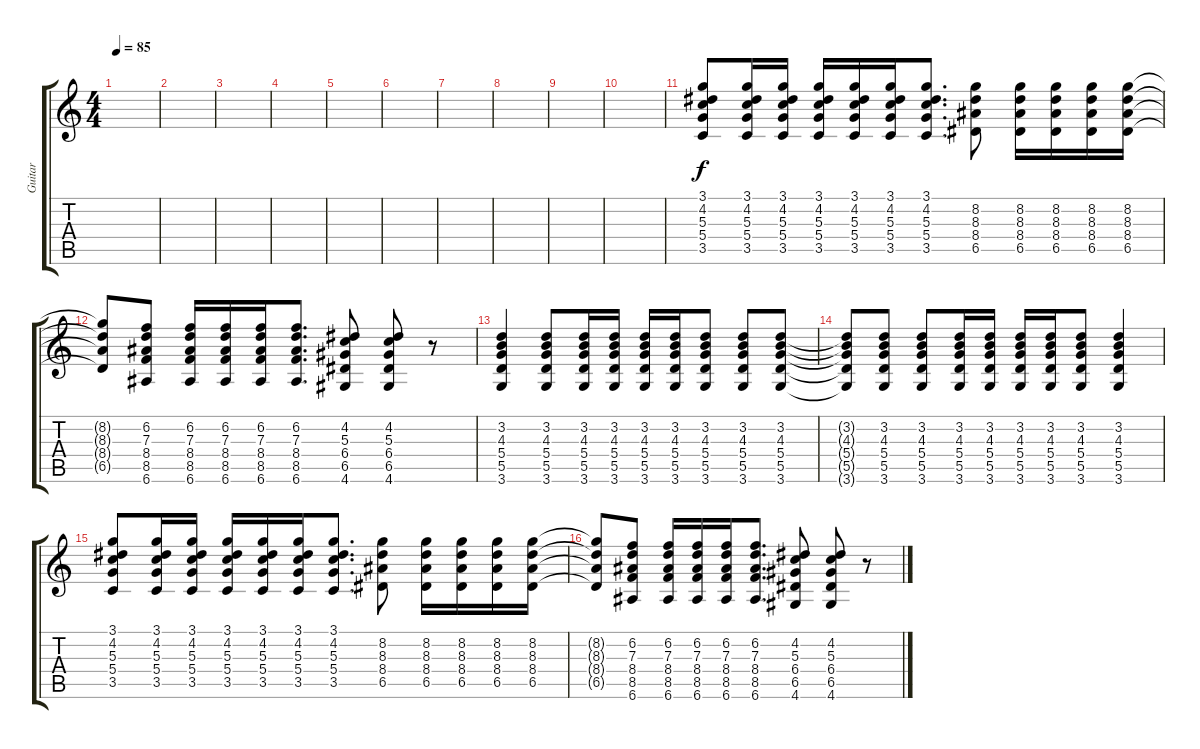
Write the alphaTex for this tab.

\track ("Guitar" "Guitar") {instrument electricguitarjazz}
\staff {score tabs}
\tuning (E4 B3 G3 D3 A2 E2) {hide}
\ts (4 4)
\tempo 85
\clef g2
\ks c
|
|
|
|
|
|
|
|
|
|
(3.1 4.2 5.3 5.4 3.5).8 (3.1 4.2 5.3 5.4 3.5).16 (3.1 4.2 5.3 5.4 3.5).16 (3.1 4.2 5.3 5.4 3.5).16 (3.1 4.2 5.3 5.4 3.5).16 (3.1 4.2 5.3 5.4 3.5).16 (3.1 4.2 5.3 5.4 3.5).8{d} (8.2 8.3 8.4 6.5).8 (8.2 8.3 8.4 6.5).16 (8.2 8.3 8.4 6.5).16 (8.2 8.3 8.4 6.5).16 (8.2 8.3 8.4 6.5).16 |
(8.2{t} 8.3{t} 8.4{t} 6.5{t}).8 (6.2 7.3 8.4 8.5 6.6).8 (6.2 7.3 8.4 8.5 6.6).16 (6.2 7.3 8.4 8.5 6.6).16 (6.2 7.3 8.4 8.5 6.6).16 (6.2 7.3 8.4 8.5 6.6).8{d} (4.2 5.3 6.4 6.5 4.6).8 (4.2 5.3 6.4 6.5 4.6).8 r.8 |
(3.2 4.3 5.4 5.5 3.6).4 (3.2 4.3 5.4 5.5 3.6).8 (3.2 4.3 5.4 5.5 3.6).16 (3.2 4.3 5.4 5.5 3.6).16 (3.2 4.3 5.4 5.5 3.6).16 (3.2 4.3 5.4 5.5 3.6).16 (3.2 4.3 5.4 5.5 3.6).8 (3.2 4.3 5.4 5.5 3.6).8 (3.2 4.3 5.4 5.5 3.6).8 |
(3.2{t} 4.3{t} 5.4{t} 5.5{t} 3.6{t}).8 (3.2 4.3 5.4 5.5 3.6).8 (3.2 4.3 5.4 5.5 3.6).8 (3.2 4.3 5.4 5.5 3.6).16 (3.2 4.3 5.4 5.5 3.6).16 (3.2 4.3 5.4 5.5 3.6).16 (3.2 4.3 5.4 5.5 3.6).16 (3.2 4.3 5.4 5.5 3.6).8 (3.2 4.3 5.4 5.5 3.6).4 |
(3.1 4.2 5.3 5.4 3.5).8 (3.1 4.2 5.3 5.4 3.5).16 (3.1 4.2 5.3 5.4 3.5).16 (3.1 4.2 5.3 5.4 3.5).16 (3.1 4.2 5.3 5.4 3.5).16 (3.1 4.2 5.3 5.4 3.5).16 (3.1 4.2 5.3 5.4 3.5).8{d} (8.2 8.3 8.4 6.5).8 (8.2 8.3 8.4 6.5).16 (8.2 8.3 8.4 6.5).16 (8.2 8.3 8.4 6.5).16 (8.2 8.3 8.4 6.5).16 |
(8.2{t} 8.3{t} 8.4{t} 6.5{t}).8 (6.2 7.3 8.4 8.5 6.6).8 (6.2 7.3 8.4 8.5 6.6).16 (6.2 7.3 8.4 8.5 6.6).16 (6.2 7.3 8.4 8.5 6.6).16 (6.2 7.3 8.4 8.5 6.6).8{d} (4.2 5.3 6.4 6.5 4.6).8 (4.2 5.3 6.4 6.5 4.6).8 r.8
